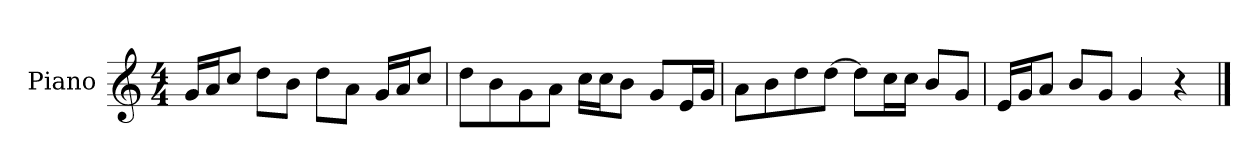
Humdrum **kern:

**kern
*part1
*staff1
*I"Piano
*I'P-no
*clefG2
*k[]
*M4/4
*MM90
=1
16g/LL
16a/J
8cc/J
8dd\L
8b\J
8dd\L
8a\J
16g/LL
16a/J
8cc/J
=2
8dd\L
8b\
8g\
8a\J
16cc\LL
16cc\J
8b\J
8g/L
16e/L
16g/JJ
=3
8a\L
8b\
8dd\
[8dd\J
8dd\L]
16cc\L
16cc\JJ
8b/L
8g/J
=4
16e/LL
16g/J
8a/J
8b/L
8g/J
4g/
4r
==
*-
